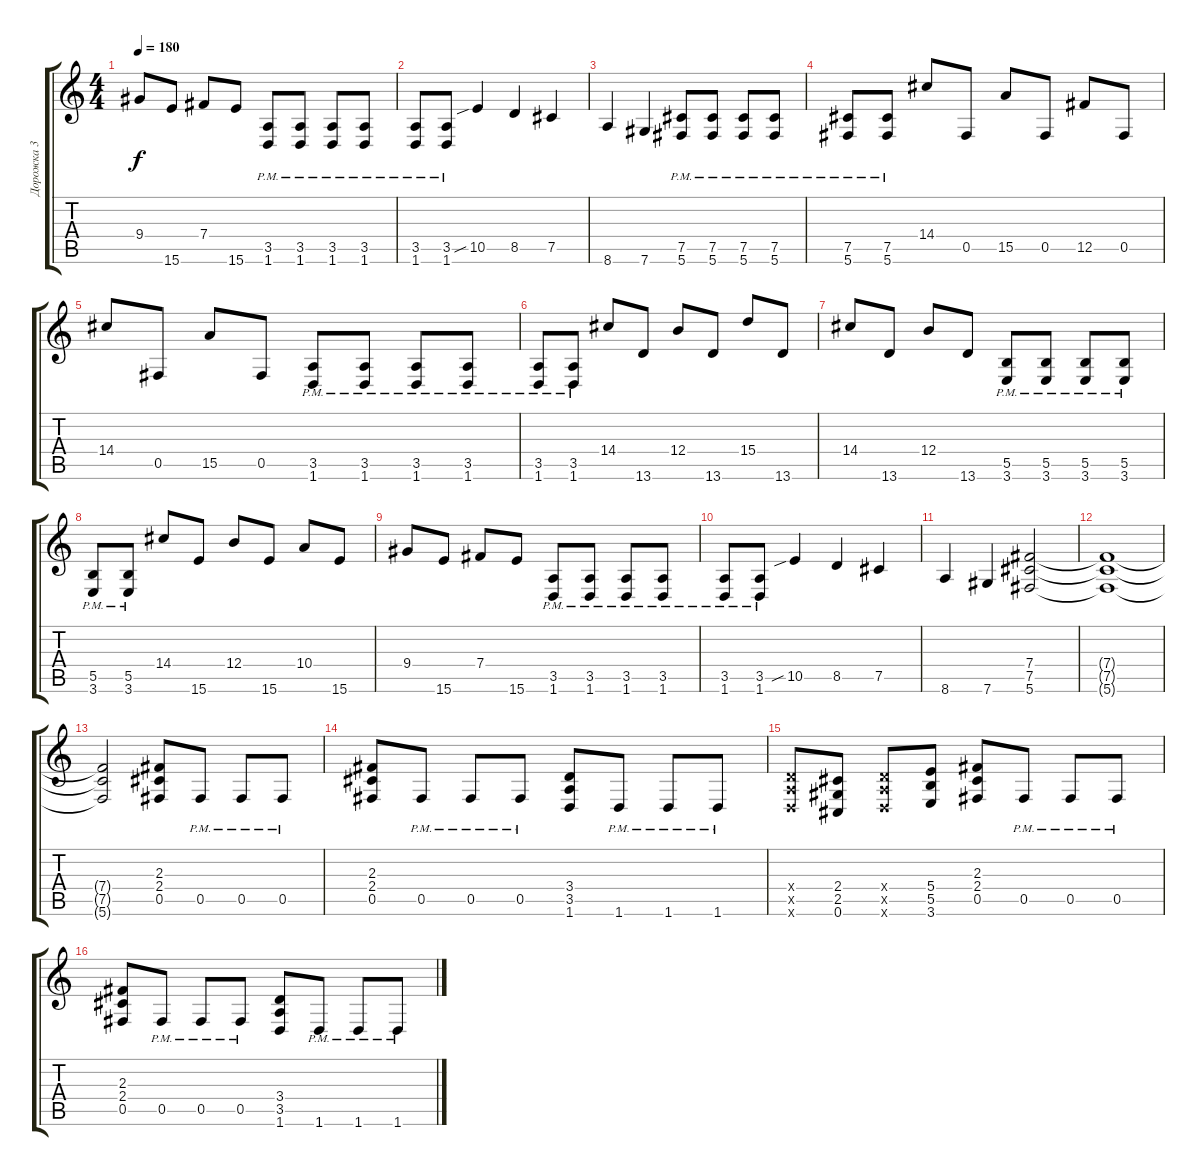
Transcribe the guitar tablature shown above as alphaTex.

\track ("Дорожка 3" "Дорожка 3") {instrument overdrivenguitar}
\staff {score tabs}
\tuning (Db4 Ab3 E3 B2 Gb2 Db2) {hide}
\ts (4 4)
\tempo 180
\clef g2
\ks c
9.4.8{dy f} 15.6.8 7.4.8 15.6.8 (3.5{pm} 1.6{pm}).8 (3.5{pm} 1.6{pm}).8 (3.5{pm} 1.6{pm}).8 (3.5{pm} 1.6{pm}).8 |
(3.5{pm} 1.6{pm}).8 (3.5{pm} 1.6{pm}).8 10.5{sib}.4 8.5.4 7.5.4 |
8.6.4 7.6.4 (7.5{pm} 5.6{pm}).8 (7.5{pm} 5.6{pm}).8 (7.5{pm} 5.6{pm}).8 (7.5{pm} 5.6{pm}).8 |
(7.5{pm} 5.6{pm}).8 (7.5{pm} 5.6{pm}).8 14.4.8 0.5.8 15.5.8 0.5.8 12.5.8 0.5.8 |
14.4.8 0.5.8 15.5.8 0.5.8 (3.5{pm} 1.6{pm}).8 (3.5{pm} 1.6{pm}).8 (3.5{pm} 1.6{pm}).8 (3.5{pm} 1.6{pm}).8 |
(3.5{pm} 1.6{pm}).8 (3.5{pm} 1.6{pm}).8 14.4.8 13.6.8 12.4.8 13.6.8 15.4.8 13.6.8 |
14.4.8 13.6.8 12.4.8 13.6.8 (5.5{pm} 3.6{pm}).8 (5.5{pm} 3.6{pm}).8 (5.5{pm} 3.6{pm}).8 (5.5{pm} 3.6{pm}).8 |
(5.5{pm} 3.6{pm}).8 (5.5{pm} 3.6{pm}).8 14.4.8 15.6.8 12.4.8 15.6.8 10.4.8 15.6.8 |
9.4.8 15.6.8 7.4.8 15.6.8 (3.5{pm} 1.6{pm}).8 (3.5{pm} 1.6{pm}).8 (3.5{pm} 1.6{pm}).8 (3.5{pm} 1.6{pm}).8 |
(3.5{pm} 1.6{pm}).8 (3.5{pm} 1.6{pm}).8 10.5{sib}.4 8.5.4 7.5.4 |
8.6.4 7.6.4 (7.4 7.5 5.6).2 |
(7.4{t} 7.5{t} 5.6{t}).1 |
(7.4{t} 7.5{t} 5.6{t}).2 (2.3 2.4 0.5).8 0.5{pm}.8 0.5{pm}.8 0.5{pm}.8 |
(2.3 2.4 0.5).8 0.5{pm}.8 0.5{pm}.8 0.5{pm}.8 (3.4 3.5 1.6).8 1.6{pm}.8 1.6{pm}.8 1.6{pm}.8 |
(3.4{x} 3.5{x} 1.6{x}).8 (2.4 2.5 0.6).8 (3.4{x} 3.5{x} 1.6{x}).8 (5.4 5.5 3.6).8 (2.3 2.4 0.5).8 0.5{pm}.8 0.5{pm}.8 0.5{pm}.8 |
(2.3 2.4 0.5).8 0.5{pm}.8 0.5{pm}.8 0.5{pm}.8 (3.4 3.5 1.6).8 1.6{pm}.8 1.6{pm}.8 1.6{pm}.8
